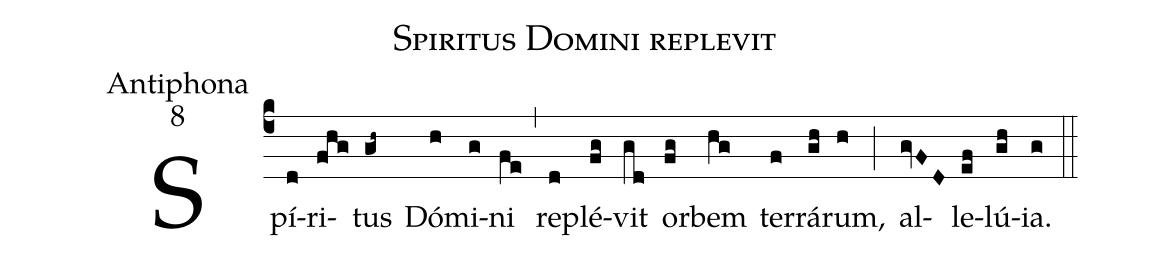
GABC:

name:Spiritus Domini replevit;
office-part:Antiphona;
mode:8;
%%
(c4) Spí(d)ri(fhg)tus(gh~) Dó(h)mi(g)ni(fe) (,) re(d)plé(fg)vit(gd) or(fg)bem(hg) ter(f)rá(gh)rum,(h) (;) al(gvFD)le(ef)lú(gh)ia.(g) (::)
